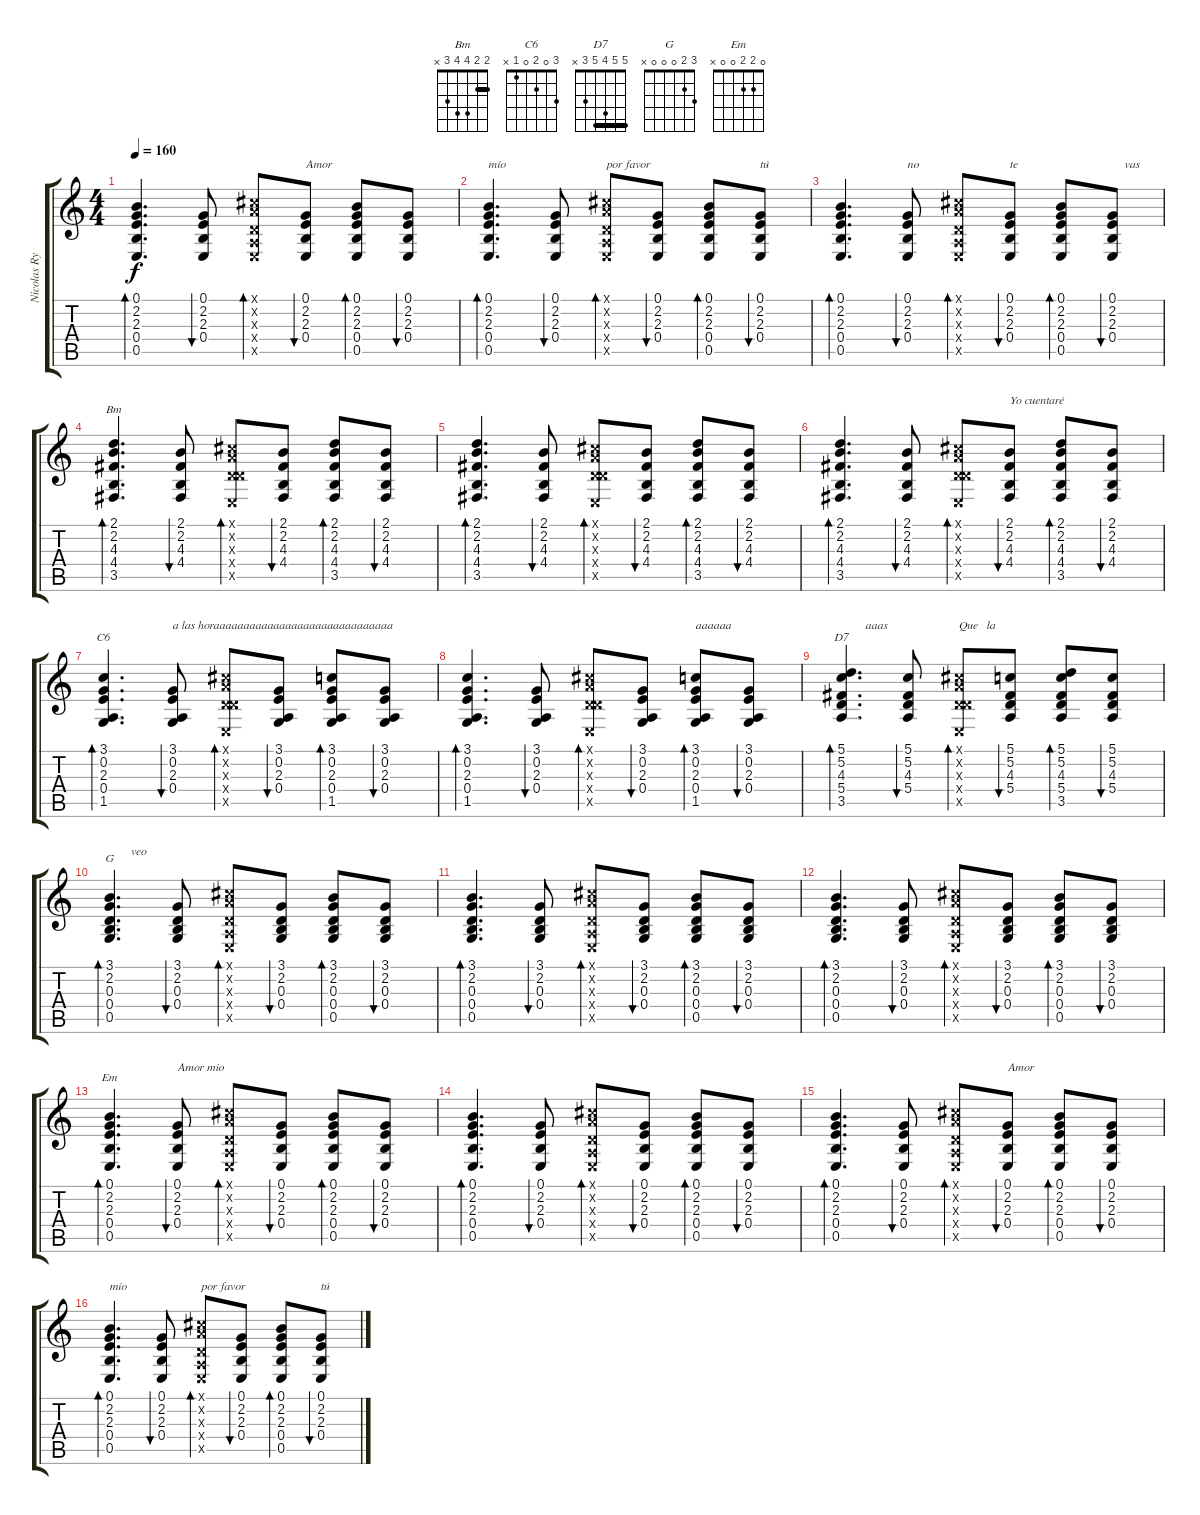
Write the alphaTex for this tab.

\track ("Nicolas Rythm" "Nicolas Ry") {instrument acousticguitarnylon}
\staff {score tabs}
\tuning (E2 A2 D3 G3 B3 E4) {hide}
\chord ("Bm" 2 2 4 4 3 x) {barre 2}
\chord ("C6" 3 0 2 0 1 x)
\chord ("D7" 5 5 4 5 3 x) {barre 5}
\chord ("G" 3 2 0 0 0 x)
\chord ("Em" 0 2 2 0 0 x)
\ts (4 4)
\tempo 160
\clef g2
\ks c
(0.1 2.2 2.3 0.4 0.5).4{d bd 60 dy f} (0.1 2.2 2.3 0.4).8{bu 60} (0.1{x} 0.2{x} 0.3{x} 2.4{x} 2.5{x}).8{bd 60} (0.1 2.2 2.3 0.4).8{bu 60 txt "Amor "} (0.1 2.2 2.3 0.4 0.5).8{bd 60} (0.1 2.2 2.3 0.4).8{bu 60} |
(0.1 2.2 2.3 0.4 0.5).4{d bd 60 txt "mío"} (0.1 2.2 2.3 0.4).8{bu 60} (0.1{x} 0.2{x} 0.3{x} 2.4{x} 2.5{x}).8{bd 60 txt "por favor"} (0.1 2.2 2.3 0.4).8{bu 60} (0.1 2.2 2.3 0.4 0.5).8{bd 60} (0.1 2.2 2.3 0.4).8{bu 60 txt "tú"} |
(0.1 2.2 2.3 0.4 0.5).4{d bd 60} (0.1 2.2 2.3 0.4).8{bu 60 txt "no"} (0.1{x} 0.2{x} 0.3{x} 2.4{x} 2.5{x}).8{bd 60} (0.1 2.2 2.3 0.4).8{bu 60 txt "te"} (0.1 2.2 2.3 0.4 0.5).8{bd 60} (0.1 2.2 2.3 0.4).8{bu 60 txt "    vas"} |
(2.1 2.2 4.3 4.4 3.5).4{d bd 60 ch "Bm"} (2.1 2.2 4.3 4.4).8{bu 60} (0.1{x} 5.2{x} 0.3{x} 2.4{x} 2.5{x}).8{bd 60} (2.1 2.2 4.3 4.4).8{bu 60} (2.1 2.2 4.3 4.4 3.5).8{bd 60} (2.1 2.2 4.3 4.4).8{bu 60} |
(2.1 2.2 4.3 4.4 3.5).4{d bd 60} (2.1 2.2 4.3 4.4).8{bu 60} (0.1{x} 5.2{x} 0.3{x} 2.4{x} 2.5{x}).8{bd 60} (2.1 2.2 4.3 4.4).8{bu 60} (2.1 2.2 4.3 4.4 3.5).8{bd 60} (2.1 2.2 4.3 4.4).8{bu 60} |
(2.1 2.2 4.3 4.4 3.5).4{d bd 60} (2.1 2.2 4.3 4.4).8{bu 60} (0.1{x} 5.2{x} 0.3{x} 2.4{x} 2.5{x}).8{bd 60} (2.1 2.2 4.3 4.4).8{bu 60 txt "Yo cuentaré"} (2.1 2.2 4.3 4.4 3.5).8{bd 60} (2.1 2.2 4.3 4.4).8{bu 60} |
(3.1 0.2 2.3 0.4 1.5).4{d bd 60 ch "C6"} (3.1 0.2 2.3 0.4).8{bu 60 txt "a las horaaaaaaaaaaaaaaaaaaaaaaaaaaaaaa"} (0.1{x} 5.2{x} 0.3{x} 2.4{x} 2.5{x}).8{bd 60} (3.1 0.2 2.3 0.4).8{bu 60} (3.1 0.2 2.3 0.4 1.5).8{bd 60} (3.1 0.2 2.3 0.4).8{bu 60} |
(3.1 0.2 2.3 0.4 1.5).4{d bd 60} (3.1 0.2 2.3 0.4).8{bu 60} (0.1{x} 5.2{x} 0.3{x} 2.4{x} 2.5{x}).8{bd 60} (3.1 0.2 2.3 0.4).8{bu 60} (3.1 0.2 2.3 0.4 1.5).8{bd 60 txt "aaaaaa"} (3.1 0.2 2.3 0.4).8{bu 60} |
(5.1 5.2 4.3 5.4 3.5).4{d bd 60 ch "D7" txt "        aaas"} (5.1 5.2 4.3 5.4).8{bu 60} (0.1{x} 5.2{x} 0.3{x} 2.4{x} 2.5{x}).8{bd 60 txt "Que   la"} (5.1 5.2 4.3 5.4).8{bu 60} (5.1 5.2 4.3 5.4 3.5).8{bd 60} (5.1 5.2 4.3 5.4).8{bu 60} |
(3.1 2.2 0.3 0.4 0.5).4{d bd 60 ch "G" txt "       veo"} (3.1 2.2 0.3 0.4).8{bu 60} (0.1{x} 0.2{x} 0.3{x} 2.4{x} 2.5{x}).8{bd 60} (3.1 2.2 0.3 0.4).8{bu 60} (3.1 2.2 0.3 0.4 0.5).8{bd 60} (3.1 2.2 0.3 0.4).8{bu 60} |
(3.1 2.2 0.3 0.4 0.5).4{d bd 60} (3.1 2.2 0.3 0.4).8{bu 60} (0.1{x} 0.2{x} 0.3{x} 2.4{x} 2.5{x}).8{bd 60} (3.1 2.2 0.3 0.4).8{bu 60} (3.1 2.2 0.3 0.4 0.5).8{bd 60} (3.1 2.2 0.3 0.4).8{bu 60} |
(3.1 2.2 0.3 0.4 0.5).4{d bd 60} (3.1 2.2 0.3 0.4).8{bu 60} (0.1{x} 0.2{x} 0.3{x} 2.4{x} 2.5{x}).8{bd 60} (3.1 2.2 0.3 0.4).8{bu 60} (3.1 2.2 0.3 0.4 0.5).8{bd 60} (3.1 2.2 0.3 0.4).8{bu 60} |
(0.1 2.2 2.3 0.4 0.5).4{d bd 60 ch "Em"} (0.1 2.2 2.3 0.4).8{bu 60 txt "Amor mio"} (0.1{x} 0.2{x} 0.3{x} 2.4{x} 2.5{x}).8{bd 60} (0.1 2.2 2.3 0.4).8{bu 60} (0.1 2.2 2.3 0.4 0.5).8{bd 60} (0.1 2.2 2.3 0.4).8{bu 60} |
(0.1 2.2 2.3 0.4 0.5).4{d bd 60} (0.1 2.2 2.3 0.4).8{bu 60} (0.1{x} 0.2{x} 0.3{x} 2.4{x} 2.5{x}).8{bd 60} (0.1 2.2 2.3 0.4).8{bu 60} (0.1 2.2 2.3 0.4 0.5).8{bd 60} (0.1 2.2 2.3 0.4).8{bu 60} |
(0.1 2.2 2.3 0.4 0.5).4{d bd 60} (0.1 2.2 2.3 0.4).8{bu 60} (0.1{x} 0.2{x} 0.3{x} 2.4{x} 2.5{x}).8{bd 60} (0.1 2.2 2.3 0.4).8{bu 60 txt "Amor "} (0.1 2.2 2.3 0.4 0.5).8{bd 60} (0.1 2.2 2.3 0.4).8{bu 60} |
(0.1 2.2 2.3 0.4 0.5).4{d bd 60 txt "mío"} (0.1 2.2 2.3 0.4).8{bu 60} (0.1{x} 0.2{x} 0.3{x} 2.4{x} 2.5{x}).8{bd 60 txt "por favor"} (0.1 2.2 2.3 0.4).8{bu 60} (0.1 2.2 2.3 0.4 0.5).8{bd 60} (0.1 2.2 2.3 0.4).8{bu 60 txt "tú"}
